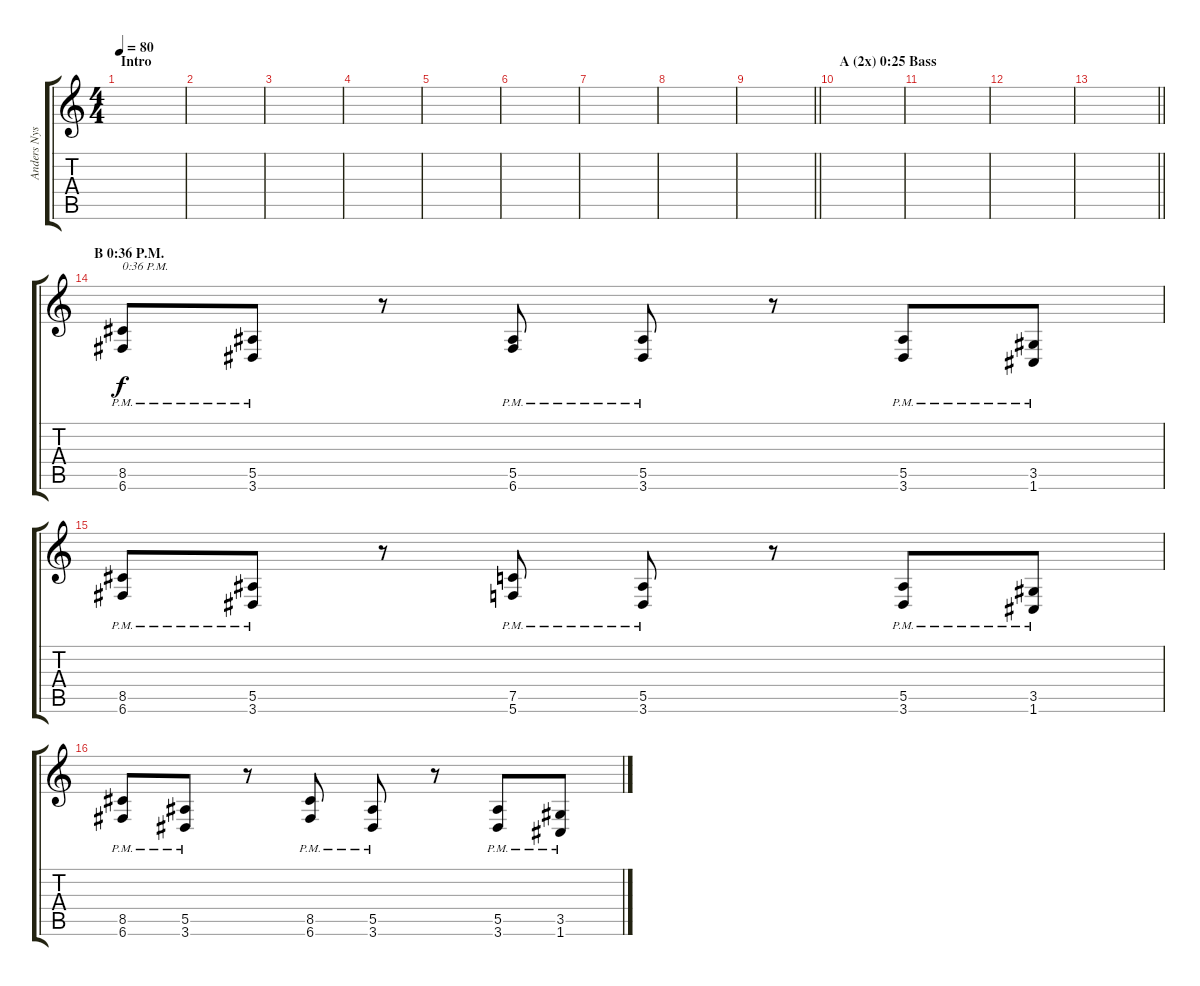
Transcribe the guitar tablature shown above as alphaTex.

\track ("Anders Nyström (Lead Guitar)" "Anders Nys") {instrument distortionguitar}
\staff {score tabs}
\tuning (C4 G3 Eb3 Bb2 F2 C2) {hide}
\ts (4 4)
\section ("" "Intro")
\tempo 80
\clef g2
\ks c
|
|
|
|
|
|
|
|
\barLineRight lightlight
|
\section ("" "A (2x) 0:25 Bass")
|
|
|
\barLineRight lightlight
|
\section ("" "B 0:36 P.M.")
(8.5{pm} 6.6{pm}).8{txt "0:36 P.M."} (5.5{pm} 3.6{pm}).8 r.8 (5.5{pm} 6.6{pm}).8 (5.5{pm} 3.6{pm}).8 r.8 (5.5{pm} 3.6{pm}).8 (3.5{pm} 1.6{pm}).8 |
(8.5{pm} 6.6{pm}).8 (5.5{pm} 3.6{pm}).8 r.8 (7.5{pm} 5.6{pm}).8 (5.5{pm} 3.6{pm}).8 r.8 (5.5{pm} 3.6{pm}).8 (3.5{pm} 1.6{pm}).8 |
(8.5{pm} 6.6{pm}).8 (5.5{pm} 3.6{pm}).8 r.8 (8.5{pm} 6.6{pm}).8 (5.5{pm} 3.6{pm}).8 r.8 (5.5{pm} 3.6{pm}).8 (3.5{pm} 1.6{pm}).8
